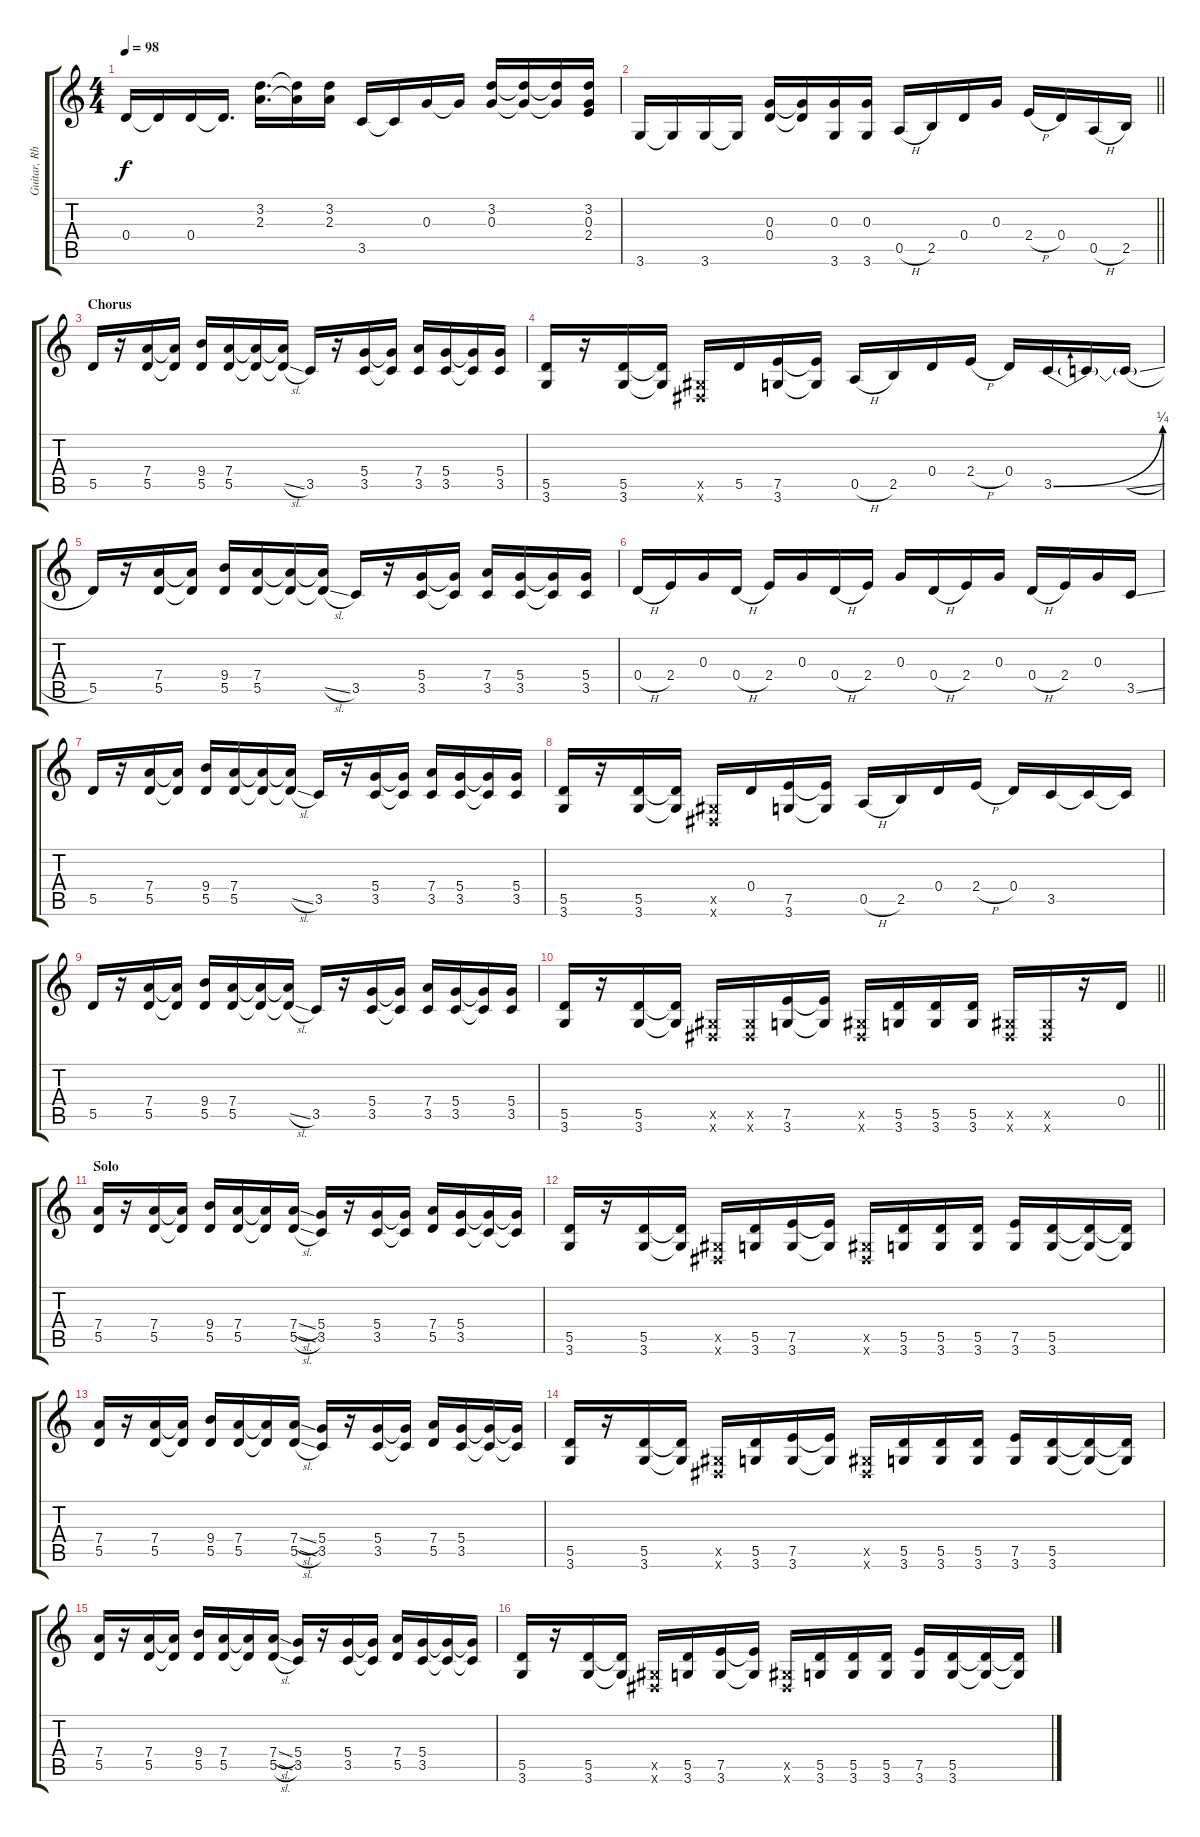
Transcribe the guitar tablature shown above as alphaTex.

\track ("Guitar, Rhythm" "Guitar, Rh") {instrument electricguitarclean}
\staff {score tabs}
\tuning (E4 B3 G3 D3 A2 E2) {hide}
\ts (4 4)
\tempo 98
\clef g2
\ks c
0.4.16{dy f} 0.4{t}.16 0.4.16 0.4{t}.16{d} (3.2 2.3).16{d} (3.2{t} 2.3{t}).16 (3.2 2.3).16 3.5.16 3.5{t}.16 0.3.16 0.3{t}.16 (3.2 0.3).16 (3.2{t} 0.3{t}).16 (3.2{t} 0.3{t}).16 (3.2 0.3 2.4).16 |
\barLineRight lightlight
3.6.16 3.6{t}.16 3.6.16 3.6{t}.16 (0.3 0.4).16 (0.3{t} 0.4{t}).16 (0.3 3.6).16 (0.3 3.6).16 0.5{h}.16 2.5.16 0.4.16 0.3.16 2.4{h}.16 0.4.16 0.5{h}.16 2.5.16 |
\section ("" "Chorus")
5.5.16 r.16 (7.4 5.5).16 (7.4{t} 5.5{t}).16 (9.4 5.5).16 (7.4 5.5).16 (7.4{t} 5.5{t}).16 (7.4{t} 5.5{sl t}).16 3.5.16 r.16 (5.4 3.5).16 (5.4{t} 3.5{t}).16 (7.4 3.5).16 (5.4 3.5).16 (5.4{t} 3.5{t}).16 (5.4 3.5).16 |
(5.5 3.6).16 r.16 (5.5 3.6).16 (5.5{t} 3.6{t}).16 (-1.5{x} -1.6{x}).16 5.5.16 (7.5 3.6).16 (7.5{t} 3.6{t}).16 0.5{h}.16 2.5.16 0.4.16 2.4{h}.16 0.4.16 3.5{be (bend 0 0 60 1)}.16 3.5{t}.16 3.5{sl t}.16 |
5.5.16 r.16 (7.4 5.5).16 (7.4{t} 5.5{t}).16 (9.4 5.5).16 (7.4 5.5).16 (7.4{t} 5.5{t}).16 (7.4{t} 5.5{sl t}).16 3.5.16 r.16 (5.4 3.5).16 (5.4{t} 3.5{t}).16 (7.4 3.5).16 (5.4 3.5).16 (5.4{t} 3.5{t}).16 (5.4 3.5).16 |
0.4{h}.16 2.4.16 0.3.16 0.4{h}.16 2.4.16 0.3.16 0.4{h}.16 2.4.16 0.3.16 0.4{h}.16 2.4.16 0.3.16 0.4{h}.16 2.4.16 0.3.16 3.5{ss}.16 |
5.5.16 r.16 (7.4 5.5).16 (7.4{t} 5.5{t}).16 (9.4 5.5).16 (7.4 5.5).16 (7.4{t} 5.5{t}).16 (7.4{t} 5.5{sl t}).16 3.5.16 r.16 (5.4 3.5).16 (5.4{t} 3.5{t}).16 (7.4 3.5).16 (5.4 3.5).16 (5.4{t} 3.5{t}).16 (5.4 3.5).16 |
(5.5 3.6).16 r.16 (5.5 3.6).16 (5.5{t} 3.6{t}).16 (-1.5{x} -1.6{x}).16 0.4.16 (7.5 3.6).16 (7.5{t} 3.6{t}).16 0.5{h}.16 2.5.16 0.4.16 2.4{h}.16 0.4.16 3.5.16 3.5{t}.16 3.5{t}.16 |
5.5.16 r.16 (7.4 5.5).16 (7.4{t} 5.5{t}).16 (9.4 5.5).16 (7.4 5.5).16 (7.4{t} 5.5{t}).16 (7.4{t} 5.5{sl t}).16 3.5.16 r.16 (5.4 3.5).16 (5.4{t} 3.5{t}).16 (7.4 3.5).16 (5.4 3.5).16 (5.4{t} 3.5{t}).16 (5.4 3.5).16 |
\barLineRight lightlight
(5.5 3.6).16 r.16 (5.5 3.6).16 (5.5{t} 3.6{t}).16 (-1.5{x} -1.6{x}).16 (-1.5{x} -1.6{x}).16 (7.5 3.6).16 (7.5{t} 3.6{t}).16 (-1.5{x} -1.6{x}).16 (5.5 3.6).16 (5.5 3.6).16 (5.5 3.6).16 (-1.5{x} -1.6{x}).16 (-1.5{x} -1.6{x}).16 r.16 0.4.16 |
\section ("" "Solo")
(7.4 5.5).16 r.16 (7.4 5.5).16 (7.4{t} 5.5{t}).16 (9.4 5.5).16 (7.4 5.5).16 (7.4{t} 5.5{t}).16 (7.4{sl} 5.5{sl}).16 (5.4 3.5).16 r.16 (5.4 3.5).16 (5.4{t} 3.5{t}).16 (7.4 5.5).16 (5.4 3.5).16 (5.4{t} 3.5{t}).16 (5.4{t} 3.5{t}).16 |
(5.5 3.6).16 r.16 (5.5 3.6).16 (5.5{t} 3.6{t}).16 (-1.5{x} -1.6{x}).16 (5.5 3.6).16 (7.5 3.6).16 (7.5{t} 3.6{t}).16 (-1.5{x} -1.6{x}).16 (5.5 3.6).16 (5.5 3.6).16 (5.5 3.6).16 (7.5 3.6).16 (5.5 3.6).16 (5.5{t} 3.6{t}).16 (5.5{t} 3.6{t}).16 |
(7.4 5.5).16 r.16 (7.4 5.5).16 (7.4{t} 5.5{t}).16 (9.4 5.5).16 (7.4 5.5).16 (7.4{t} 5.5{t}).16 (7.4{sl} 5.5{sl}).16 (5.4 3.5).16 r.16 (5.4 3.5).16 (5.4{t} 3.5{t}).16 (7.4 5.5).16 (5.4 3.5).16 (5.4{t} 3.5{t}).16 (5.4{t} 3.5{t}).16 |
(5.5 3.6).16 r.16 (5.5 3.6).16 (5.5{t} 3.6{t}).16 (-1.5{x} -1.6{x}).16 (5.5 3.6).16 (7.5 3.6).16 (7.5{t} 3.6{t}).16 (-1.5{x} -1.6{x}).16 (5.5 3.6).16 (5.5 3.6).16 (5.5 3.6).16 (7.5 3.6).16 (5.5 3.6).16 (5.5{t} 3.6{t}).16 (5.5{t} 3.6{t}).16 |
(7.4 5.5).16 r.16 (7.4 5.5).16 (7.4{t} 5.5{t}).16 (9.4 5.5).16 (7.4 5.5).16 (7.4{t} 5.5{t}).16 (7.4{sl} 5.5{sl}).16 (5.4 3.5).16 r.16 (5.4 3.5).16 (5.4{t} 3.5{t}).16 (7.4 5.5).16 (5.4 3.5).16 (5.4{t} 3.5{t}).16 (5.4{t} 3.5{t}).16 |
(5.5 3.6).16 r.16 (5.5 3.6).16 (5.5{t} 3.6{t}).16 (-1.5{x} -1.6{x}).16 (5.5 3.6).16 (7.5 3.6).16 (7.5{t} 3.6{t}).16 (-1.5{x} -1.6{x}).16 (5.5 3.6).16 (5.5 3.6).16 (5.5 3.6).16 (7.5 3.6).16 (5.5 3.6).16 (5.5{t} 3.6{t}).16 (5.5{t} 3.6{t}).16
